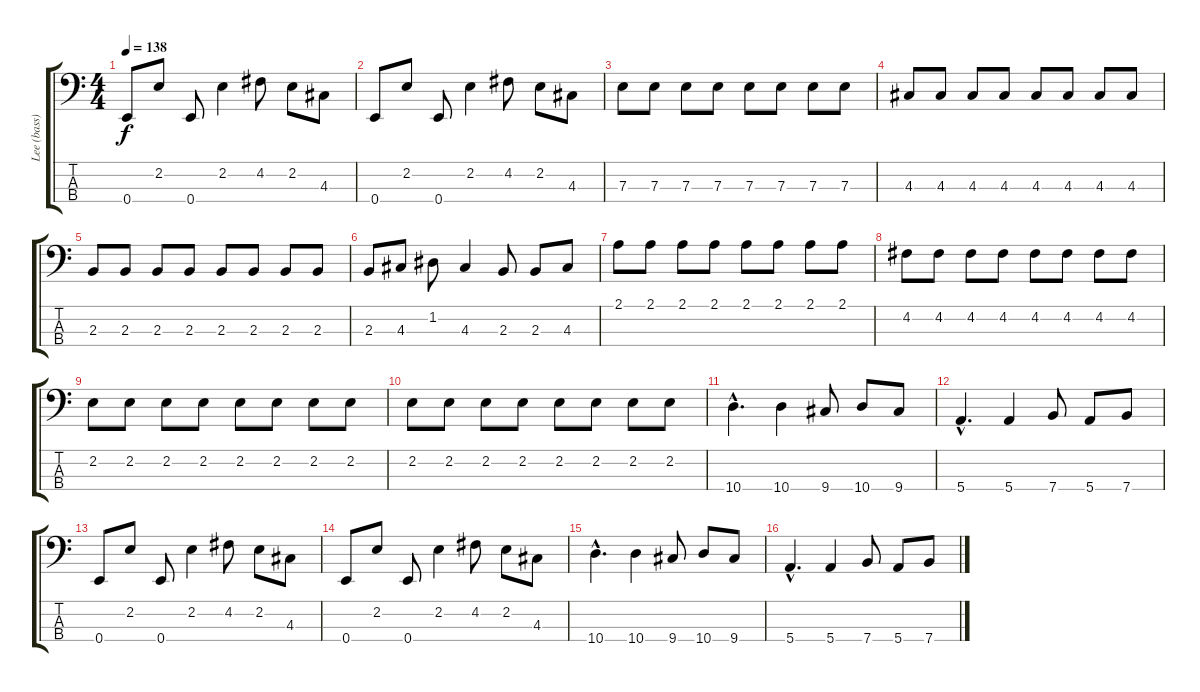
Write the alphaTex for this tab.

\track ("Lee (bass)" "Lee (bass)") {instrument electricbassfinger}
\staff {score tabs}
\tuning (G2 D2 A1 E1) {hide}
\ts (4 4)
\tempo 138
\clef f4
\ks c
0.4.8{dy f} 2.2.8 0.4.8 2.2.4 4.2.8 2.2.8 4.3.8 |
0.4.8 2.2.8 0.4.8 2.2.4 4.2.8 2.2.8 4.3.8 |
7.3.8 7.3.8 7.3.8 7.3.8 7.3.8 7.3.8 7.3.8 7.3.8 |
4.3.8 4.3.8 4.3.8 4.3.8 4.3.8 4.3.8 4.3.8 4.3.8 |
2.3.8 2.3.8 2.3.8 2.3.8 2.3.8 2.3.8 2.3.8 2.3.8 |
2.3.8 4.3.8 1.2.8 4.3.4 2.3.8 2.3.8 4.3.8 |
2.1.8 2.1.8 2.1.8 2.1.8 2.1.8 2.1.8 2.1.8 2.1.8 |
4.2.8 4.2.8 4.2.8 4.2.8 4.2.8 4.2.8 4.2.8 4.2.8 |
2.2.8 2.2.8 2.2.8 2.2.8 2.2.8 2.2.8 2.2.8 2.2.8 |
2.2.8 2.2.8 2.2.8 2.2.8 2.2.8 2.2.8 2.2.8 2.2.8 |
10.4{hac}.4{d} 10.4.4 9.4.8 10.4.8 9.4.8 |
5.4{hac}.4{d} 5.4.4 7.4.8 5.4.8 7.4.8 |
0.4.8 2.2.8 0.4.8 2.2.4 4.2.8 2.2.8 4.3.8 |
0.4.8 2.2.8 0.4.8 2.2.4 4.2.8 2.2.8 4.3.8 |
10.4{hac}.4{d} 10.4.4 9.4.8 10.4.8 9.4.8 |
5.4{hac}.4{d} 5.4.4 7.4.8 5.4.8 7.4.8
